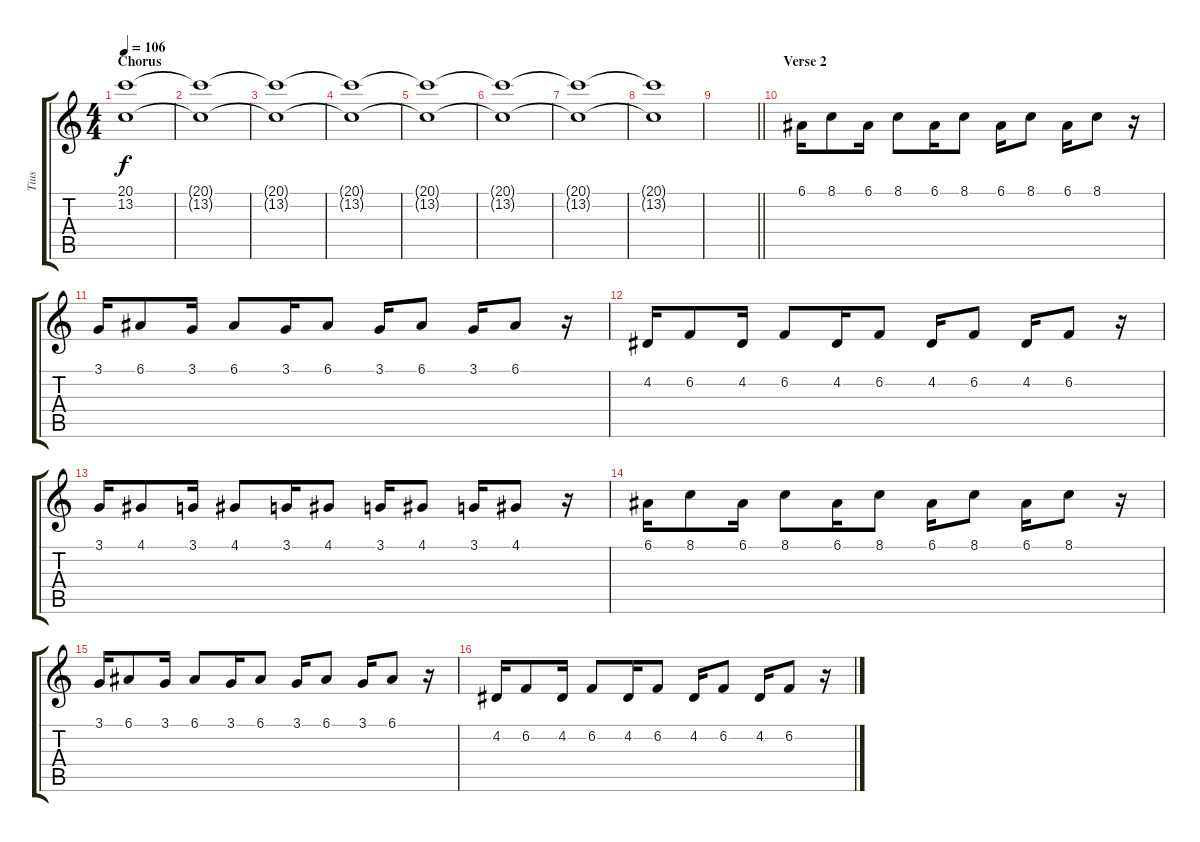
\track ("Tius" "Tius") {instrument celesta}
\staff {score tabs}
\tuning (E4 B3 G3 D3 A2 E2) {hide}
\ts (4 4)
\section ("" "Chorus")
\tempo 106
\clef g2
\ks c
(20.1 13.2).1{dy f volume 7 instrument synthstrings1} |
(20.1{t} 13.2{t}).1 |
(20.1{t} 13.2{t}).1 |
(20.1{t} 13.2{t}).1 |
(20.1{t} 13.2{t}).1 |
(20.1{t} 13.2{t}).1 |
(20.1{t} 13.2{t}).1 |
(20.1{t} 13.2{t}).1 |
\barLineRight lightlight
|
\section ("" "Verse 2")
6.1.16{volume 9 instrument celesta} 8.1.8 6.1.16 8.1.8 6.1.16 8.1.8 6.1.16 8.1.8 6.1.16 8.1.8 r.16 |
3.1.16 6.1.8 3.1.16 6.1.8 3.1.16 6.1.8 3.1.16 6.1.8 3.1.16 6.1.8 r.16 |
4.2.16 6.2.8 4.2.16 6.2.8 4.2.16 6.2.8 4.2.16 6.2.8 4.2.16 6.2.8 r.16 |
3.1.16 4.1.8 3.1.16 4.1.8 3.1.16 4.1.8 3.1.16 4.1.8 3.1.16 4.1.8 r.16 |
6.1.16 8.1.8 6.1.16 8.1.8 6.1.16 8.1.8 6.1.16 8.1.8 6.1.16 8.1.8 r.16 |
3.1.16 6.1.8 3.1.16 6.1.8 3.1.16 6.1.8 3.1.16 6.1.8 3.1.16 6.1.8 r.16 |
4.2.16 6.2.8 4.2.16 6.2.8 4.2.16 6.2.8 4.2.16 6.2.8 4.2.16 6.2.8 r.16
